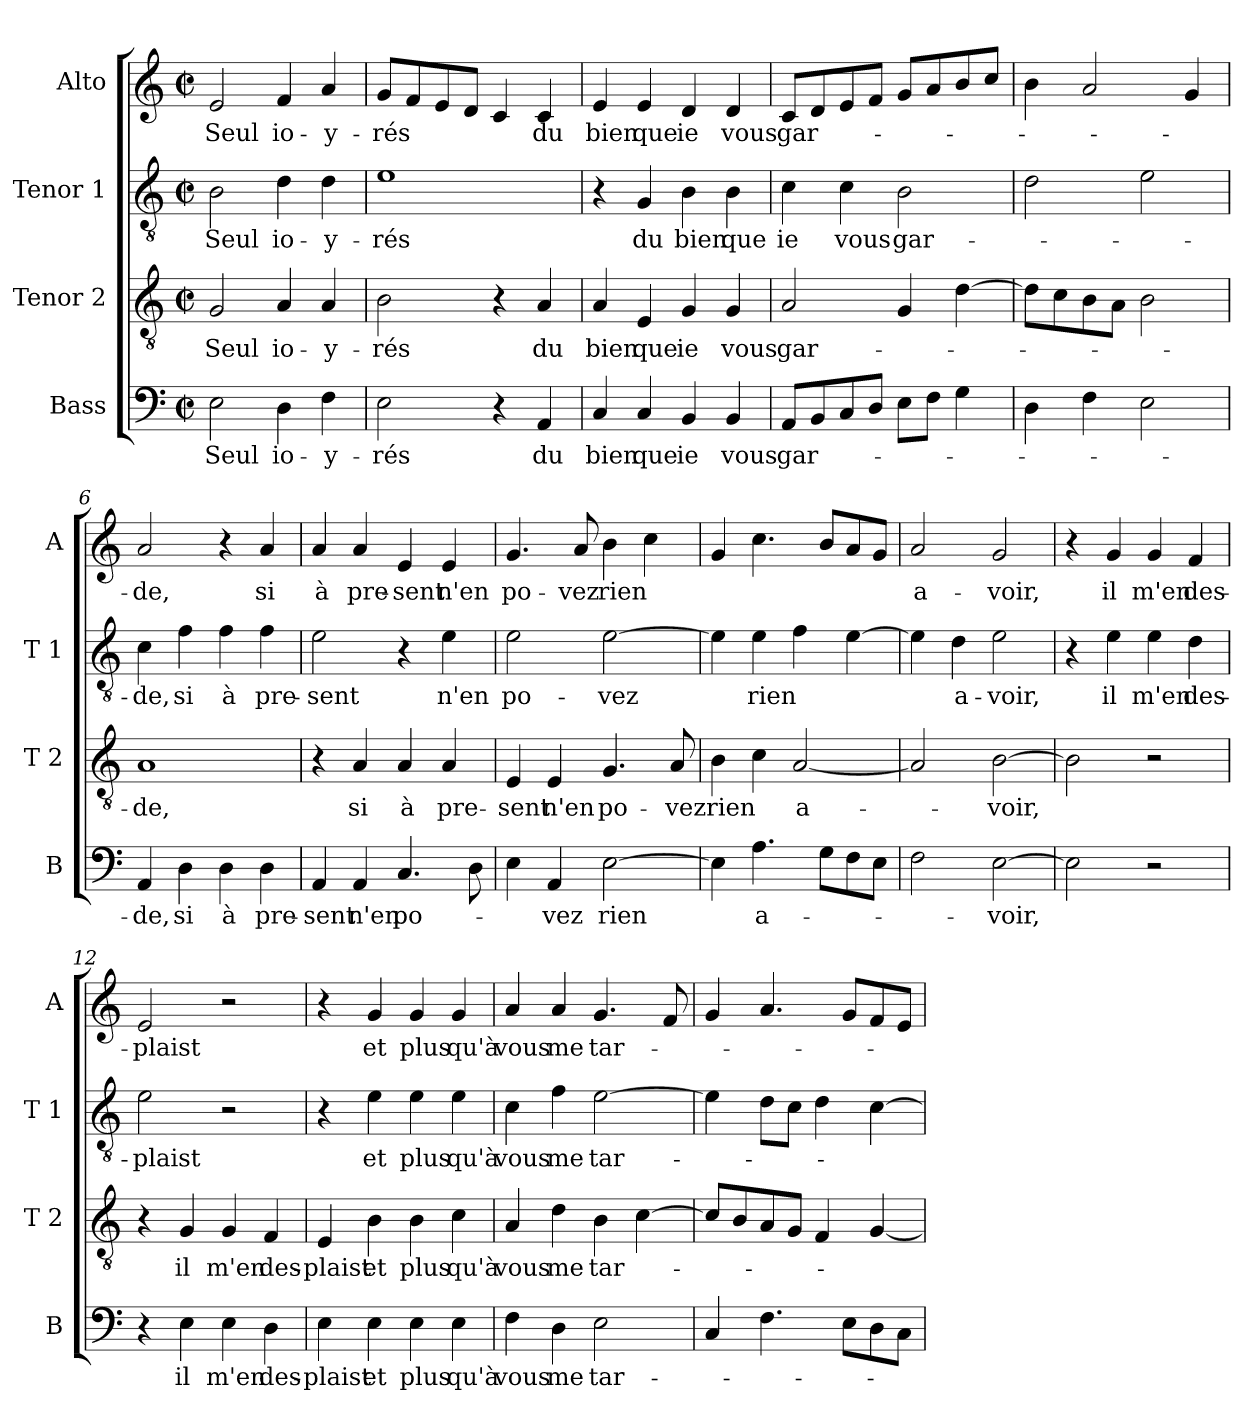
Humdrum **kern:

**kern	**text	**kern	**text	**kern	**text	**kern	**text
*part4	*part4	*part3	*part3	*part2	*part2	*part1	*part1
*staff4	*staff4	*staff3	*staff3	*staff2	*staff2	*staff1	*staff1
*I"Bass	*	*I"Tenor 2	*	*I"Tenor 1	*	*I"Alto	*
*I'B	*	*I'T 2	*	*I'T 1	*	*I'A	*
*clefF4	*	*clefGv2	*	*clefGv2	*	*clefG2	*
*k[]	*	*k[]	*	*k[]	*	*k[]	*
*C:	*	*C:	*	*C:	*	*C:	*
*M2/2	*	*M2/2	*	*M2/2	*	*M2/2	*
*met(c|)	*	*met(c|)	*	*met(c|)	*	*met(c|)	*
=1	=1	=1	=1	=1	=1	=1	=1
!	!LO:LY:b	!	!LO:LY:b	!	!LO:LY:b	!	!LO:LY:b
2E\	Seul	2G/	Seul	2B\	Seul	2e/	Seul
!	!LO:LY:b	!	!LO:LY:b	!	!LO:LY:b	!	!LO:LY:b
4D\	io-	4A/	io-	4d\	io-	4f/	io-
!	!LO:LY:b	!	!LO:LY:b	!	!LO:LY:b	!	!LO:LY:b
4F\	-y-	4A/	-y-	4d\	-y-	4a/	-y-
=2	=2	=2	=2	=2	=2	=2	=2
!	!LO:LY:b	!	!LO:LY:b	!	!LO:LY:b	!	!LO:LY:b
2E\	-rés	2B\	-rés	1e	-rés	8g/L	-rés
.	.	.	.	.	.	8f/	.
.	.	.	.	.	.	8e/	.
.	.	.	.	.	.	8d/J	.
4r	.	4r	.	.	.	4c/	.
!	!LO:LY:b	!	!LO:LY:b	!	!	!	!LO:LY:b
4AA/	du	4A/	du	.	.	4c/	du
=3	=3	=3	=3	=3	=3	=3	=3
!	!LO:LY:b	!	!LO:LY:b	!	!	!	!LO:LY:b
4C/	bien	4A/	bien	4r	.	4e/	bien
!	!LO:LY:b	!	!LO:LY:b	!	!LO:LY:b	!	!LO:LY:b
4C/	que	4E/	que	4G/	du	4e/	que
!	!LO:LY:b	!	!LO:LY:b	!	!LO:LY:b	!	!LO:LY:b
4BB/	ie	4G/	ie	4B\	bien	4d/	ie
!	!LO:LY:b	!	!LO:LY:b	!	!LO:LY:b	!	!LO:LY:b
4BB/	vous	4G/	vous	4B\	que	4d/	vous
=4	=4	=4	=4	=4	=4	=4	=4
!	!LO:LY:b	!	!LO:LY:b	!	!LO:LY:b	!	!LO:LY:b
8AA/L	gar-	2A/	gar-	4c\	ie	8c/L	gar-
8BB/	.	.	.	.	.	8d/	.
!	!	!	!	!	!LO:LY:b	!	!
8C/	.	.	.	4c\	vous	8e/	.
8D/J	.	.	.	.	.	8f/J	.
!	!	!	!	!	!LO:LY:b	!	!
8E\L	.	4G/	.	2B\	gar-	8g/L	.
8F\J	.	.	.	.	.	8a/	.
4G\	.	[4d\	.	.	.	8b/	.
.	.	.	.	.	.	8cc/J	.
=5	=5	=5	=5	=5	=5	=5	=5
4D\	.	8d\L]	.	2d\	.	4b\	.
.	.	8c\	.	.	.	.	.
4F\	.	8B\	.	.	.	2a/	.
.	.	8A\J	.	.	.	.	.
2E\	.	2B\	.	2e\	.	.	.
.	.	.	.	.	.	4g/	.
!!LO:LB:g=z
=6	=6	=6	=6	=6	=6	=6	=6
!	!LO:LY:b	!	!LO:LY:b	!	!LO:LY:b	!	!LO:LY:b
4AA/	-de,	1A	-de,	4c\	-de,	2a/	-de,
!	!LO:LY:b	!	!	!	!LO:LY:b	!	!
4D\	si	.	.	4f\	si	.	.
!	!LO:LY:b	!	!	!	!LO:LY:b	!	!
4D\	à	.	.	4f\	à	4r	.
!	!LO:LY:b	!	!	!	!LO:LY:b	!	!LO:LY:b
4D\	pre-	.	.	4f\	pre-	4a/	si
=7	=7	=7	=7	=7	=7	=7	=7
!	!LO:LY:b	!	!	!	!LO:LY:b	!	!LO:LY:b
4AA/	-sent	4r	.	2e\	-sent	4a/	à
!	!LO:LY:b	!	!LO:LY:b	!	!	!	!LO:LY:b
4AA/	n'en	4A/	si	.	.	4a/	pre-
!	!LO:LY:b	!	!LO:LY:b	!	!	!	!LO:LY:b
4.C/	po-	4A/	à	4r	.	4e/	-sent
!	!	!	!LO:LY:b	!	!LO:LY:b	!	!LO:LY:b
.	.	4A/	pre-	4e\	n'en	4e/	n'en
8D\	.	.	.	.	.	.	.
=8	=8	=8	=8	=8	=8	=8	=8
!	!	!	!LO:LY:b	!	!LO:LY:b	!	!LO:LY:b
4E\	.	4E/	-sent	2e\	po-	4.g/	po-
!	!LO:LY:b	!	!LO:LY:b	!	!	!	!
4AA/	-vez	4E/	n'en	.	.	.	.
!	!	!	!	!	!	!	!LO:LY:b
.	.	.	.	.	.	8a/	-vez
!	!LO:LY:b	!	!LO:LY:b	!	!LO:LY:b	!	!LO:LY:b
[2E\	rien	4.G/	po-	[2e\	-vez	4b\	rien
.	.	.	.	.	.	4cc\	.
!	!	!	!LO:LY:b	!	!	!	!
.	.	8A/	-vez	.	.	.	.
=9	=9	=9	=9	=9	=9	=9	=9
!	!	!	!LO:LY:b	!	!	!	!
4E\]	.	4B\	rien	4e\]	.	4g/	.
!	!LO:LY:b	!	!	!	!LO:LY:b	!	!
4.A\	a-	4c\	.	4e\	rien	4.cc\	.
!	!	!	!LO:LY:b	!	!	!	!
.	.	[2A/	a-	4f\	.	.	.
8G\L	.	.	.	.	.	8b/L	.
8F\	.	.	.	[4e\	.	8a/	.
8E\J	.	.	.	.	.	8g/J	.
=10	=10	=10	=10	=10	=10	=10	=10
!	!	!	!	!	!	!	!LO:LY:b
2F\	.	2A/]	.	4e\]	.	2a/	a-
!	!	!	!	!	!LO:LY:b	!	!
.	.	.	.	4d\	a-	.	.
!	!LO:LY:b	!	!LO:LY:b	!	!LO:LY:b	!	!LO:LY:b
[2E\	-voir,	[2B\	-voir,	2e\	-voir,	2g/	-voir,
=11	=11	=11	=11	=11	=11	=11	=11
2E\]	.	2B\]	.	4r	.	4r	.
!	!	!	!	!	!LO:LY:b	!	!LO:LY:b
.	.	.	.	4e\	il	4g/	il
!	!	!	!	!	!LO:LY:b	!	!LO:LY:b
2r	.	2r	.	4e\	m'en	4g/	m'en
!	!	!	!	!	!LO:LY:b	!	!LO:LY:b
.	.	.	.	4d\	des-	4f/	des-
!!LO:PB:g=z
=12	=12	=12	=12	=12	=12	=12	=12
!	!	!	!	!	!LO:LY:b	!	!LO:LY:b
4r	.	4r	.	2e\	-plaist	2e/	-plaist
!	!LO:LY:b	!	!LO:LY:b	!	!	!	!
4E\	il	4G/	il	.	.	.	.
!	!LO:LY:b	!	!LO:LY:b	!	!	!	!
4E\	m'en	4G/	m'en	2r	.	2r	.
!	!LO:LY:b	!	!LO:LY:b	!	!	!	!
4D\	des-	4F/	des-	.	.	.	.
=13	=13	=13	=13	=13	=13	=13	=13
!	!LO:LY:b	!	!LO:LY:b	!	!	!	!
4E\	-plaist	4E/	-plaist	4r	.	4r	.
!	!LO:LY:b	!	!LO:LY:b	!	!LO:LY:b	!	!LO:LY:b
4E\	et	4B\	et	4e\	et	4g/	et
!	!LO:LY:b	!	!LO:LY:b	!	!LO:LY:b	!	!LO:LY:b
4E\	plus	4B\	plus	4e\	plus	4g/	plus
!	!LO:LY:b	!	!LO:LY:b	!	!LO:LY:b	!	!LO:LY:b
4E\	qu'à	4c\	qu'à	4e\	qu'à	4g/	qu'à
=14	=14	=14	=14	=14	=14	=14	=14
!	!LO:LY:b	!	!LO:LY:b	!	!LO:LY:b	!	!LO:LY:b
4F\	vous	4A/	vous	4c\	vous	4a/	vous
!	!LO:LY:b	!	!LO:LY:b	!	!LO:LY:b	!	!LO:LY:b
4D\	me	4d\	me	4f\	me	4a/	me
!	!LO:LY:b	!	!LO:LY:b	!	!LO:LY:b	!	!LO:LY:b
2E\	tar-	4B\	tar-	[2e\	tar-	4.g/	tar-
.	.	[4c\	.	.	.	.	.
.	.	.	.	.	.	8f/	.
=15	=15	=15	=15	=15	=15	=15	=15
4C/	.	8c/L]	.	4e\]	.	4g/	.
.	.	8B/	.	.	.	.	.
4.F\	.	8A/	.	8d\L	.	4.a/	.
.	.	8G/J	.	8c\J	.	.	.
.	.	4F/	.	4d\	.	.	.
8E\L	.	.	.	.	.	8g/L	.
8D\	.	[4G/	.	[4c\	.	8f/	.
8C\J	.	.	.	.	.	8e/J	.
=	=	=	=	=	=	=	=
*-	*-	*-	*-	*-	*-	*-	*-
